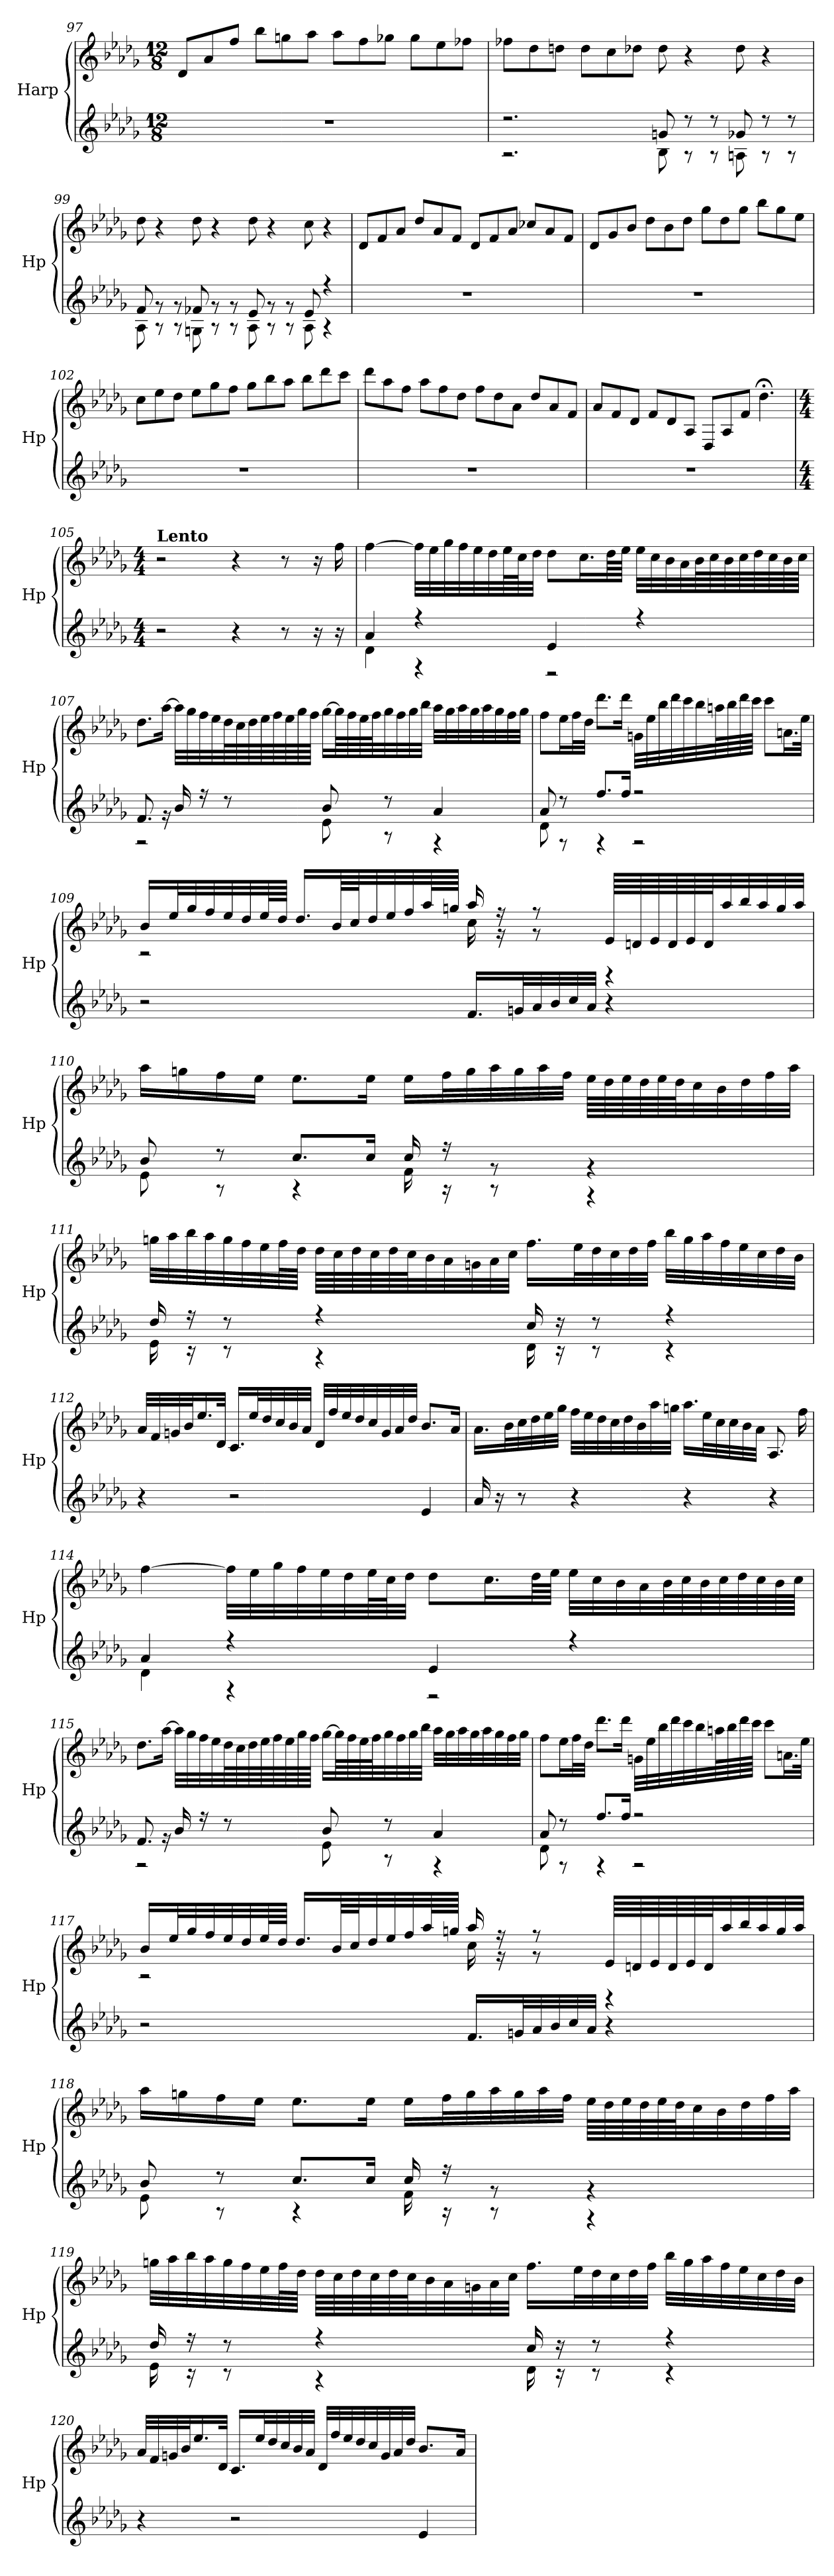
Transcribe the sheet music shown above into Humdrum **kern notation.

**kern	**kern
*part1	*part1
*staff2	*staff1
*I"Harp	*
*I'Hp	*
!!LO:LB:g=z
*clefG2	*clefG2
*k[b-e-a-d-g-]	*k[b-e-a-d-g-]
*M12/8	*M12/8
=97	=97
1.r	8d-/L
.	8a-/
.	8ff/J
.	8bb-\L
.	8ggn\
.	8aa-\J
.	8aa-\L
.	8ff\
.	8gg-X\J
.	8gg-\L
.	8ee-\
.	8ff-X\J
=98	=98
*^	*
2.r	2.rA	8ff-X\L
.	.	8dd-\
.	.	8ddn\J
.	.	8dd\L
.	.	8cc\
.	.	8dd-X\J
8gn/	8B-\	8dd-\
8r	8rA	4r
8r	8rA	.
8g-X/	8An\	8dd-\
8r	8rA	4r
8r	8rA	.
!!LO:PB:g=z
=99	=99	=99
8f/	8A-\	8dd-\
8rg	8rA	4r
8rg	8rA	.
8f-X/	8Gn\	8dd-\
8rg	8rA	4r
8rg	8rA	.
8e-/	8A-\	8dd-\
8rg	8rA	4r
8rg	8rA	.
8e-/	8A-\	8cc\
4r	4r	4r
*v	*v	*
=100	=100
1.r	8d-/L
.	8f/
.	8a-/J
.	8dd-/L
.	8a-/
.	8f/J
.	8d-/L
.	8f/
.	8a-/J
.	8cc-X/L
.	8a-/
.	8f/J
=101	=101
1.r	8d-/L
.	8g-/
.	8b-/J
.	8dd-\L
.	8b-\
.	8dd-\J
.	8gg-\L
.	8dd-\
.	8gg-\J
.	8bb-\L
.	8gg-\
.	8ee-\J
!!LO:LB:g=z
=102	=102
1.r	8cc\L
.	8ee-\
.	8dd-\J
.	8ee-\L
.	8gg-\
.	8ff\J
.	8gg-\L
.	8bb-\
.	8aa-\J
.	8bb-\L
.	8ddd-\
.	8ccc\J
=103	=103
1.r	8ddd-\L
.	8aa-\
.	8ff\J
.	8aa-\L
.	8ff\
.	8dd-\J
.	8ff\L
.	8dd-\
.	8a-\J
.	8dd-/L
.	8a-/
.	8f/J
=104	=104
1.r	8a-/L
.	8f/
.	8d-/J
.	8f/L
.	8d-/
.	8A-/J
.	8D-/L
.	8A-/
.	8f/J
.	4.dd-;<\
!!LO:LB:g=z
=105	=105
*M4/4	*M4/4
!	!LO:TX:a:B:t=Lento
2r	2r
4r	4r
8r	8r
16r	16r
16r	16ff\
=106	=106
*^	*
4a-/	4d-\	[4ff\
4r	4rF	32ff\LLL]
.	.	32ee-\
.	.	32gg-\
.	.	32ff\
.	.	32ee-\
.	.	32dd-\
.	.	64ee-\L
.	.	64cc\J
.	.	32dd-\JJJ
4e-/	2rD	8dd-\L
.	.	16.cc\L
.	.	64dd-\LL
.	.	64ee-\JJJJ
4r	.	32ee-\LLL
.	.	32cc\
.	.	32b-\
.	.	32a-\
.	.	64b-\L
.	.	64cc\
.	.	64b-\
.	.	64cc\
.	.	64dd-\
.	.	64cc\
.	.	64b-\
.	.	64cc\JJJJ
!!LO:LB:g=z
=107	=107	=107
8.f/	2rF	8.dd-\L
16rg	.	[16aa-\Jk
16b-/	.	32aa-\LLL]
.	.	32gg-\
16r	.	32ff\
.	.	32ee-\
8r	.	64dd-\L
.	.	64cc\
.	.	64dd-\
.	.	64ee-\
.	.	64ff\
.	.	64ee-\
.	.	64gg-\
.	.	64ff\JJJJ
8b-/	8e-\	[16gg-\LL
.	.	64gg-\LL]
.	.	64ff\
.	.	64ee-\
.	.	64ff\J
8r	8rA	32gg-\
.	.	32ff\
.	.	32gg-\
.	.	32bb-\JJJ
4a-/	4rF	32aa-\LLL
.	.	32gg-\
.	.	32aa-\
.	.	32gg-\
.	.	32aa-\
.	.	32gg-\
.	.	32ff\
.	.	32gg-\JJJ
!!LO:LB:g=z
=108	=108	=108
8a-/	8d-\	8ff\L
8r	8rF	16ee-\L
.	.	32ff\L
.	.	32dd-\JJJ
8.ff/L	4rF	8.ddd-\L
16ff/Jk	.	16ddd-\Jk
2r	2rF	32gn\LLL
.	.	32ee-\
.	.	32bb-\
.	.	32ddd-\
.	.	32ccc\
.	.	32bb-\
.	.	64aan\L
.	.	64bb-\
.	.	64ddd-\
.	.	64ccc\JJJJ
.	.	8ccc\L
.	.	16.an\L
.	.	32ee-\JJk
*v	*v	*
!!LO:LB:g=z
=109	=109
*	*^
2r	16b-/LL	2rA
.	32ee-/L	.
.	32gg-/	.
.	32ff/	.
.	32ee-/	.
.	32dd-/	.
.	64ee-/L	.
.	64dd-/JJJJ	.
.	16.dd-/LL	.
.	64b-/LL	.
.	64cc/J	.
.	32dd-/	.
.	32ee-/	.
.	32ff/	.
.	64aa-/L	.
.	64ggn/JJJJ	.
16.f/LL	16aa-/	16cc\
.	16rff	16r
32gn/L	.	.
32a-/	8rff	8r
32b-/	.	.
32cc/	.	.
32a-/JJJ	.	.
4r	64e-/LLLL	4rBB
.	64dn/	.
.	64e-/	.
.	64d/	.
.	64e-/	.
.	64d/J	.
.	32aa-/	.
.	32bb-/	.
.	32aa-/	.
.	32gg/	.
.	32aa-/JJJ	.
*	*v	*v
!!LO:PB:g=z
=110	=110
*^	*
8b-/	8e-\	16aa-\LL
.	.	16ggn\
8r	8rA	16ff\
.	.	16ee-\JJ
8.cc/L	4rA	8.ee-\L
16cc/Jk	.	16ee-\Jk
16cc/	16f\	16ee-\LL
16r	16rA	32ff\L
.	.	32gg\
8rg	8rA	32aa-\
.	.	32gg\
.	.	32aa-\
.	.	32ff\JJJ
4rg	4rF	64ee-\LLLL
.	.	64dd-\
.	.	64ee-\
.	.	64dd-\
.	.	64ee-\
.	.	64dd-\J
.	.	32cc\
.	.	32b-\
.	.	32dd-\
.	.	32ff\
.	.	32aa-\JJJ
!!LO:LB:g=z
=111	=111	=111
16dd-/	16e-\	32ggn\LLL
.	.	32aa-\
16r	16rc	32bb-\
.	.	32aa-\
8r	8rc	32gg\
.	.	32ff\
.	.	32ee-\
.	.	64ff\L
.	.	64dd-\JJJJ
4r	4rA	64dd-\LLLL
.	.	64cc\
.	.	64dd-\
.	.	64cc\
.	.	64dd-\
.	.	64cc\J
.	.	32b-\
.	.	32a-\
.	.	32gn\
.	.	32a-\
.	.	32cc\JJJ
16cc/	16d-\	16.ff\LL
16rdd	16rc	.
.	.	32ee-\L
8r	8rc	32dd-\
.	.	32cc\
.	.	32dd-\
.	.	32ff\JJJ
4r	4rc	32bb-\LLL
.	.	32gg\
.	.	32aa-\
.	.	32ff\
.	.	32ee-\
.	.	32cc\
.	.	32dd-\
.	.	32b-\JJJ
*v	*v	*
!!LO:LB:g=z
=112	=112
4r	32a-/LLL
.	32f/
.	32gn/
.	32b-/J
.	16.ee-/
.	32d-/JJk
2r	16.c/LL
.	32ee-/L
.	32dd-/
.	32cc/
.	32b-/
.	32a-/JJJ
.	32d-/LLL
.	32ff/
.	32ee-/
.	32dd-/
.	32cc/
.	32g/
.	32a-/
.	32dd-/JJJ
4e-/	8.b-/L
.	16a-/Jk
!!LO:LB:g=z
=113	=113
16a-/	16.a-\LL
16r	.
.	32b-\L
8r	32cc\
.	32dd-\
.	32ee-\
.	32gg-\JJJ
4r	32ff\LLL
.	32ee-\
.	32dd-\
.	32cc\
.	32dd-\
.	32b-\
.	32aa-\
.	32ggn\JJJ
4r	16.aa-\LL
.	32ee-\L
.	32cc\
.	32cc\
.	32b-\
.	32a-\JJJ
4r	8.A-/
.	16ff\
!!LO:LB:g=z
=114	=114
*^	*
4a-/	4d-\	[4ff\
4r	4rF	32ff\LLL]
.	.	32ee-\
.	.	32gg-\
.	.	32ff\
.	.	32ee-\
.	.	32dd-\
.	.	64ee-\L
.	.	64cc\J
.	.	32dd-\JJJ
4e-/	2rD	8dd-\L
.	.	16.cc\L
.	.	64dd-\LL
.	.	64ee-\JJJJ
4r	.	32ee-\LLL
.	.	32cc\
.	.	32b-\
.	.	32a-\
.	.	64b-\L
.	.	64cc\
.	.	64b-\
.	.	64cc\
.	.	64dd-\
.	.	64cc\
.	.	64b-\
.	.	64cc\JJJJ
!!LO:LB:g=z
=115	=115	=115
8.f/	2rF	8.dd-\L
16rg	.	[16aa-\Jk
16b-/	.	32aa-\LLL]
.	.	32gg-\
16r	.	32ff\
.	.	32ee-\
8r	.	64dd-\L
.	.	64cc\
.	.	64dd-\
.	.	64ee-\
.	.	64ff\
.	.	64ee-\
.	.	64gg-\
.	.	64ff\JJJJ
8b-/	8e-\	[16gg-\LL
.	.	64gg-\LL]
.	.	64ff\
.	.	64ee-\
.	.	64ff\J
8r	8rA	32gg-\
.	.	32ff\
.	.	32gg-\
.	.	32bb-\JJJ
4a-/	4rF	32aa-\LLL
.	.	32gg-\
.	.	32aa-\
.	.	32gg-\
.	.	32aa-\
.	.	32gg-\
.	.	32ff\
.	.	32gg-\JJJ
!!LO:PB:g=z
=116	=116	=116
8a-/	8d-\	8ff\L
8r	8rF	16ee-\L
.	.	32ff\L
.	.	32dd-\JJJ
8.ff/L	4rF	8.ddd-\L
16ff/Jk	.	16ddd-\Jk
2r	2rF	32gn\LLL
.	.	32ee-\
.	.	32bb-\
.	.	32ddd-\
.	.	32ccc\
.	.	32bb-\
.	.	64aan\L
.	.	64bb-\
.	.	64ddd-\
.	.	64ccc\JJJJ
.	.	8ccc\L
.	.	16.an\L
.	.	32ee-\JJk
*v	*v	*
!!LO:LB:g=z
=117	=117
*	*^
2r	16b-/LL	2rA
.	32ee-/L	.
.	32gg-/	.
.	32ff/	.
.	32ee-/	.
.	32dd-/	.
.	64ee-/L	.
.	64dd-/JJJJ	.
.	16.dd-/LL	.
.	64b-/LL	.
.	64cc/J	.
.	32dd-/	.
.	32ee-/	.
.	32ff/	.
.	64aa-/L	.
.	64ggn/JJJJ	.
16.f/LL	16aa-/	16cc\
.	16rff	16r
32gn/L	.	.
32a-/	8rff	8r
32b-/	.	.
32cc/	.	.
32a-/JJJ	.	.
4r	64e-/LLLL	4rBB
.	64dn/	.
.	64e-/	.
.	64d/	.
.	64e-/	.
.	64d/J	.
.	32aa-/	.
.	32bb-/	.
.	32aa-/	.
.	32gg/	.
.	32aa-/JJJ	.
*	*v	*v
!!LO:LB:g=z
=118	=118
*^	*
8b-/	8e-\	16aa-\LL
.	.	16ggn\
8r	8rA	16ff\
.	.	16ee-\JJ
8.cc/L	4rA	8.ee-\L
16cc/Jk	.	16ee-\Jk
16cc/	16f\	16ee-\LL
16r	16rA	32ff\L
.	.	32gg\
8rg	8rA	32aa-\
.	.	32gg\
.	.	32aa-\
.	.	32ff\JJJ
4rg	4rF	64ee-\LLLL
.	.	64dd-\
.	.	64ee-\
.	.	64dd-\
.	.	64ee-\
.	.	64dd-\J
.	.	32cc\
.	.	32b-\
.	.	32dd-\
.	.	32ff\
.	.	32aa-\JJJ
!!LO:LB:g=z
=119	=119	=119
16dd-/	16e-\	32ggn\LLL
.	.	32aa-\
16r	16rc	32bb-\
.	.	32aa-\
8r	8rc	32gg\
.	.	32ff\
.	.	32ee-\
.	.	64ff\L
.	.	64dd-\JJJJ
4r	4rA	64dd-\LLLL
.	.	64cc\
.	.	64dd-\
.	.	64cc\
.	.	64dd-\
.	.	64cc\J
.	.	32b-\
.	.	32a-\
.	.	32gn\
.	.	32a-\
.	.	32cc\JJJ
16cc/	16d-\	16.ff\LL
16rdd	16rc	.
.	.	32ee-\L
8r	8rc	32dd-\
.	.	32cc\
.	.	32dd-\
.	.	32ff\JJJ
4r	4rc	32bb-\LLL
.	.	32gg\
.	.	32aa-\
.	.	32ff\
.	.	32ee-\
.	.	32cc\
.	.	32dd-\
.	.	32b-\JJJ
*v	*v	*
!!LO:LB:g=z
=120	=120
4r	32a-/LLL
.	32f/
.	32gn/
.	32b-/J
.	16.ee-/
.	32d-/JJk
2r	16.c/LL
.	32ee-/L
.	32dd-/
.	32cc/
.	32b-/
.	32a-/JJJ
.	32d-/LLL
.	32ff/
.	32ee-/
.	32dd-/
.	32cc/
.	32g/
.	32a-/
.	32dd-/JJJ
4e-/	8.b-/L
.	16a-/Jk
=	=
*-	*-
